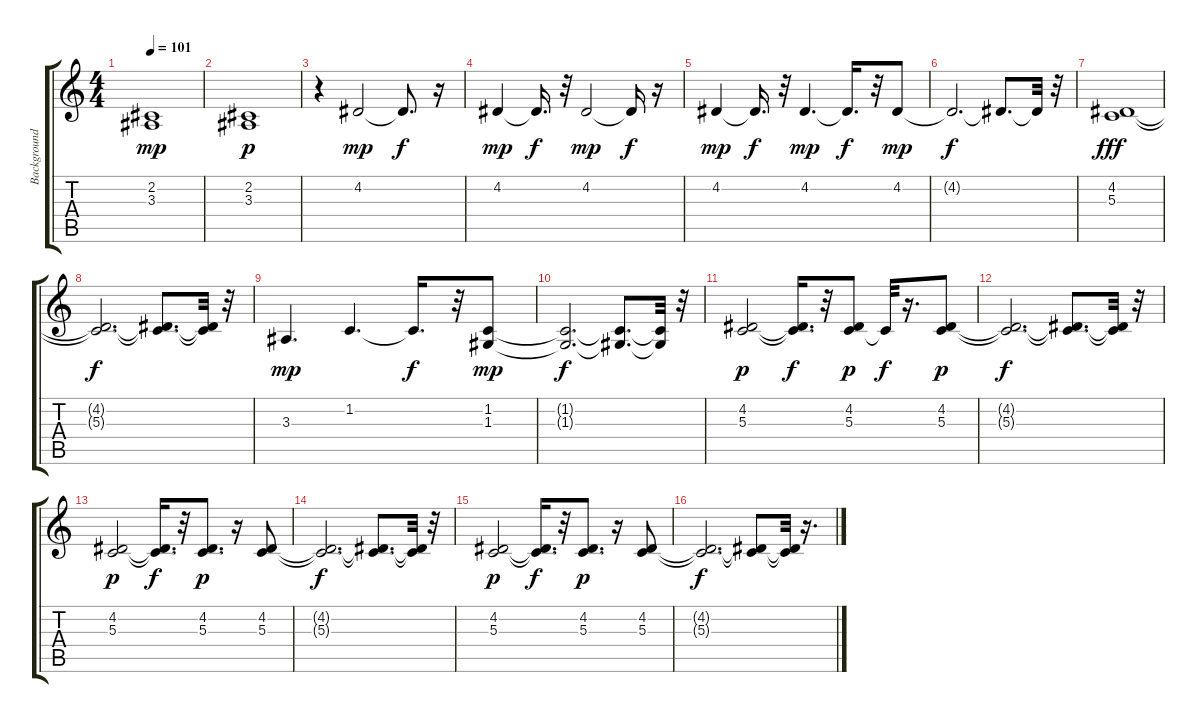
\track ("Background" "Background") {instrument pad4choir}
\staff {score tabs}
\tuning (E4 B3 G3 D3 A2 E2) {hide}
\ts (4 4)
\tempo 101
\clef g2
\ks c
(2.2 3.3).1{dy mp} |
(2.2 3.3).1{dy p} |
r.4 4.2.2{dy mp} 4.2{t}.8{d dy f} r.16 |
4.2.4{dy mp} 4.2{t}.16{d dy f} r.32 4.2.2{dy mp} 4.2{t}.16{dy f} r.16 |
4.2.4{dy mp} 4.2{t}.16{d dy f} r.32 4.2.4{d dy mp} 4.2{t}.16{d dy f} r.32 4.2.8{dy mp} |
4.2{t}.2{d dy f} 4.2{t}.8{d} 4.2{t}.32 r.32 |
(4.2 5.3).1{dy fff instrument voiceoohs} |
(4.2{t} 5.3{t}).2{d dy f} (4.2{t} 5.3{t}).8{d} (4.2{t} 5.3{t}).32 r.32 |
3.3.4{d dy mp instrument pad4choir} 1.2.4{d} 1.2{t}.16{d dy f} r.32 (1.2 1.3).8{dy mp} |
(1.2{t} 1.3{t}).2{d dy f} (1.2{t} 1.3{t}).8{d} (1.2{t} 1.3{t}).32 r.32 |
(4.2 5.3).2{dy p} (4.2{t} 5.3{t}).16{d dy f} r.32 (4.2 5.3).8{dy p} 5.3{t}.32{dy f} r.16{d} (4.2 5.3).8{dy p} |
(4.2{t} 5.3{t}).2{d dy f} (4.2{t} 5.3{t}).8{d} (4.2{t} 5.3{t}).32 r.32 |
(4.2 5.3).2{dy p} (4.2{t} 5.3{t}).16{d dy f} r.32 (4.2 5.3).8{d dy p} r.16 (4.2 5.3).8 |
(4.2{t} 5.3{t}).2{d dy f} (4.2{t} 5.3{t}).8{d} (4.2{t} 5.3{t}).32 r.32 |
(4.2 5.3).2{dy p} (4.2{t} 5.3{t}).16{d dy f} r.32 (4.2 5.3).8{d dy p} r.16 (4.2 5.3).8 |
(4.2{t} 5.3{t}).2{d dy f} (4.2{t} 5.3{t}).8 (4.2{t} 5.3{t}).32 r.16{d}
